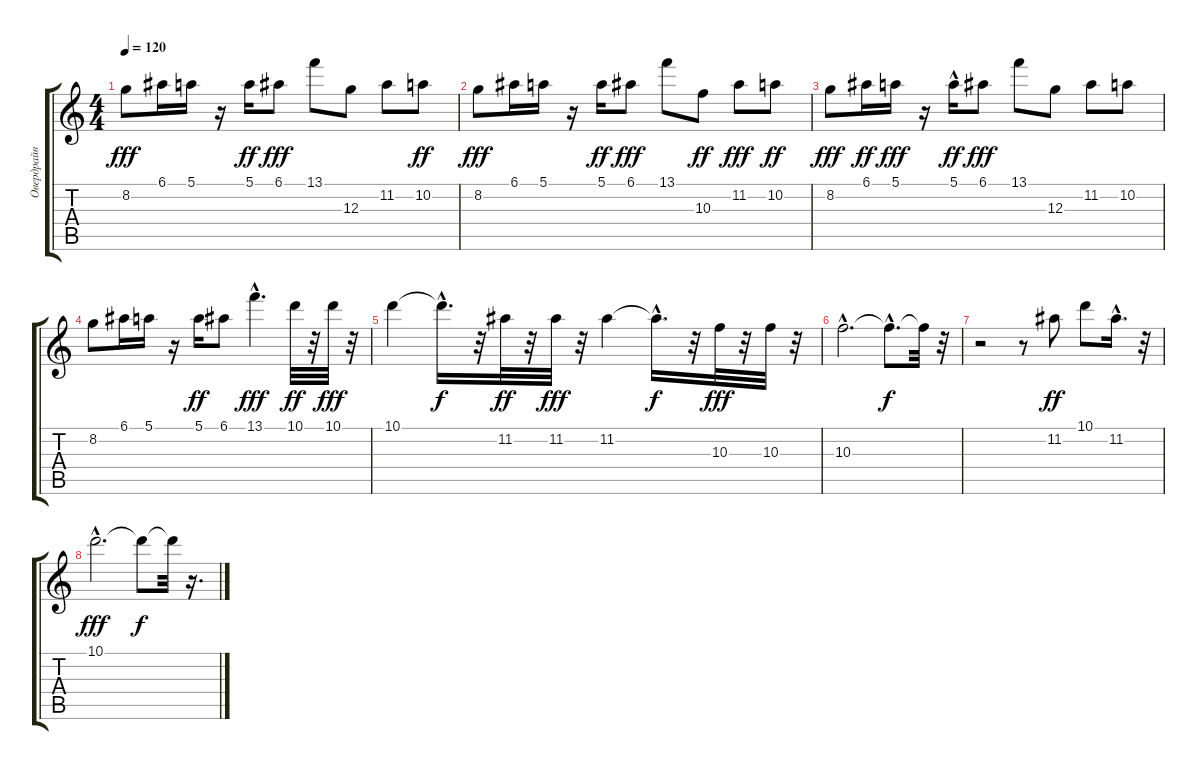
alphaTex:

\track ("Овердрайв" "Овердрайв") {instrument overdrivenguitar}
\staff {score tabs}
\tuning (E4 B3 G3 D3 A2 E2) {hide}
\ts (4 4)
\tempo 120
\clef g2
\ks c
8.2.8{dy fff instrument overdrivenguitar} 6.1.16 5.1.16 r.16 5.1.16{dy ff} 6.1.8{dy fff} 13.1.8 12.3.8 11.2.8 10.2.8{dy ff} |
8.2.8{dy fff} 6.1.16 5.1.16 r.16 5.1.16{dy ff} 6.1.8{dy fff} 13.1.8 10.3.8{dy ff} 11.2.8{dy fff} 10.2.8{dy ff} |
8.2.8{dy fff} 6.1.16{dy ff} 5.1.16{dy fff} r.16 5.1{hac}.16{dy ff} 6.1.8{dy fff} 13.1.8 12.3.8 11.2.8 10.2.8 |
8.2.8 6.1.16 5.1.16 r.16 5.1.16{dy ff} 6.1.8 13.1{hac}.4{d dy fff} 10.1.32{dy ff} r.32 10.1.32{dy fff} r.32 |
10.1.4 10.1{hac t}.16{d dy f} r.32 11.2.32{dy ff} r.32 11.2.32{dy fff} r.32 11.2.4 11.2{hac t}.16{d dy f} r.32 10.3.32{dy fff} r.32 10.3.32 r.32 |
10.3{hac}.2{d} 10.3{hac t}.8{d dy f} 10.3{t}.32 r.32 |
r.2 r.8 11.2.8{dy ff} 10.1.8 11.2{hac}.16{d} r.32 |
10.1{hac}.2{d dy fff} 10.1{t}.8{dy f} 10.1{t}.32 r.16{d}
